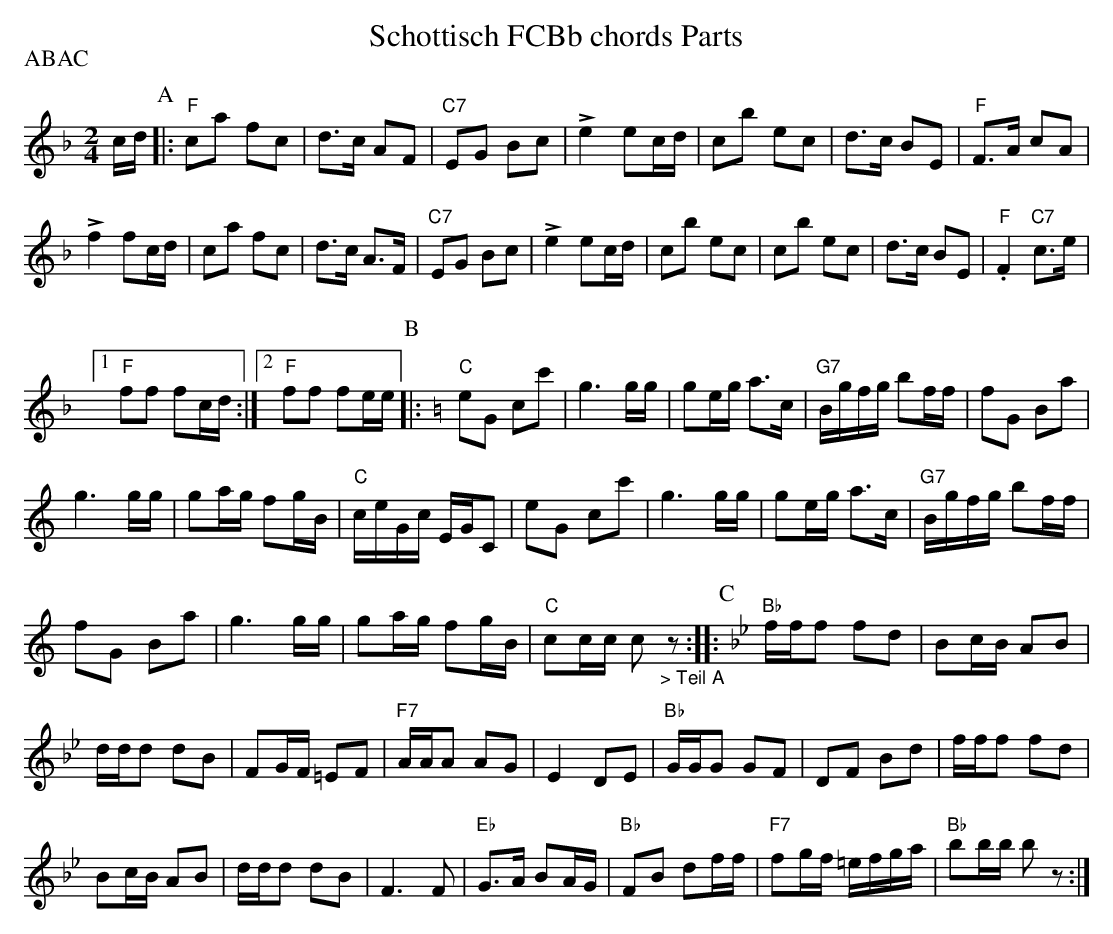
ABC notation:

X:1
T: Schottisch FCBb chords Parts
P:ABAC
M:2/4
L:1/8
K:F %%MIDI gchordon
c/d/ [P:A] |: "F"ca fc | d>c AF | "C7"EG Bc | +>+e2 ec/d/ | cb ec | d>c BE | "F"F>A cA |
+>+f2 fc/d/ | ca fc | d>c A>F | "C7"EG Bc | +>+e2 ec/d/ | cb ec | cb ec | d>c BE | "F".F2 "C7"c>e |1
"F"ff fc/d/ :|2 "F"ff fe/e/ [P:B] |: [K:C] "C"eG cc' | g3g/g/ | ge/g/ a>c | "G7"B/g/f/g/ bf/f/ | fG Ba |
g3g/g/ | ga/g/ fg/B/ | "C"c/e/G/c/ E/G/C | eG cc' | g3g/g/ | ge/g/ a>c | "G7"B/g/f/g/ bf/f/ |
fG Ba | g3g/g/ | ga/g/ fg/B/ | "C"cc/c/ c"_> Teil A"z :: [P:C] [K:Bb] "Bb"f/f/f fd | Bc/B/ AB |
d/d/d dB | FG/F/ =EF | "F7"A/A/A AG | E2 DE | "Bb"G/G/G GF | DF Bd | f/f/f fd |
Bc/B/ AB | d/d/d dB | F3F | "Eb"G>A BA/G/ | "Bb"FB df/f/ | "F7"fg/f/ =e/f/g/a/ | "Bb"bb/b/ bz :|
